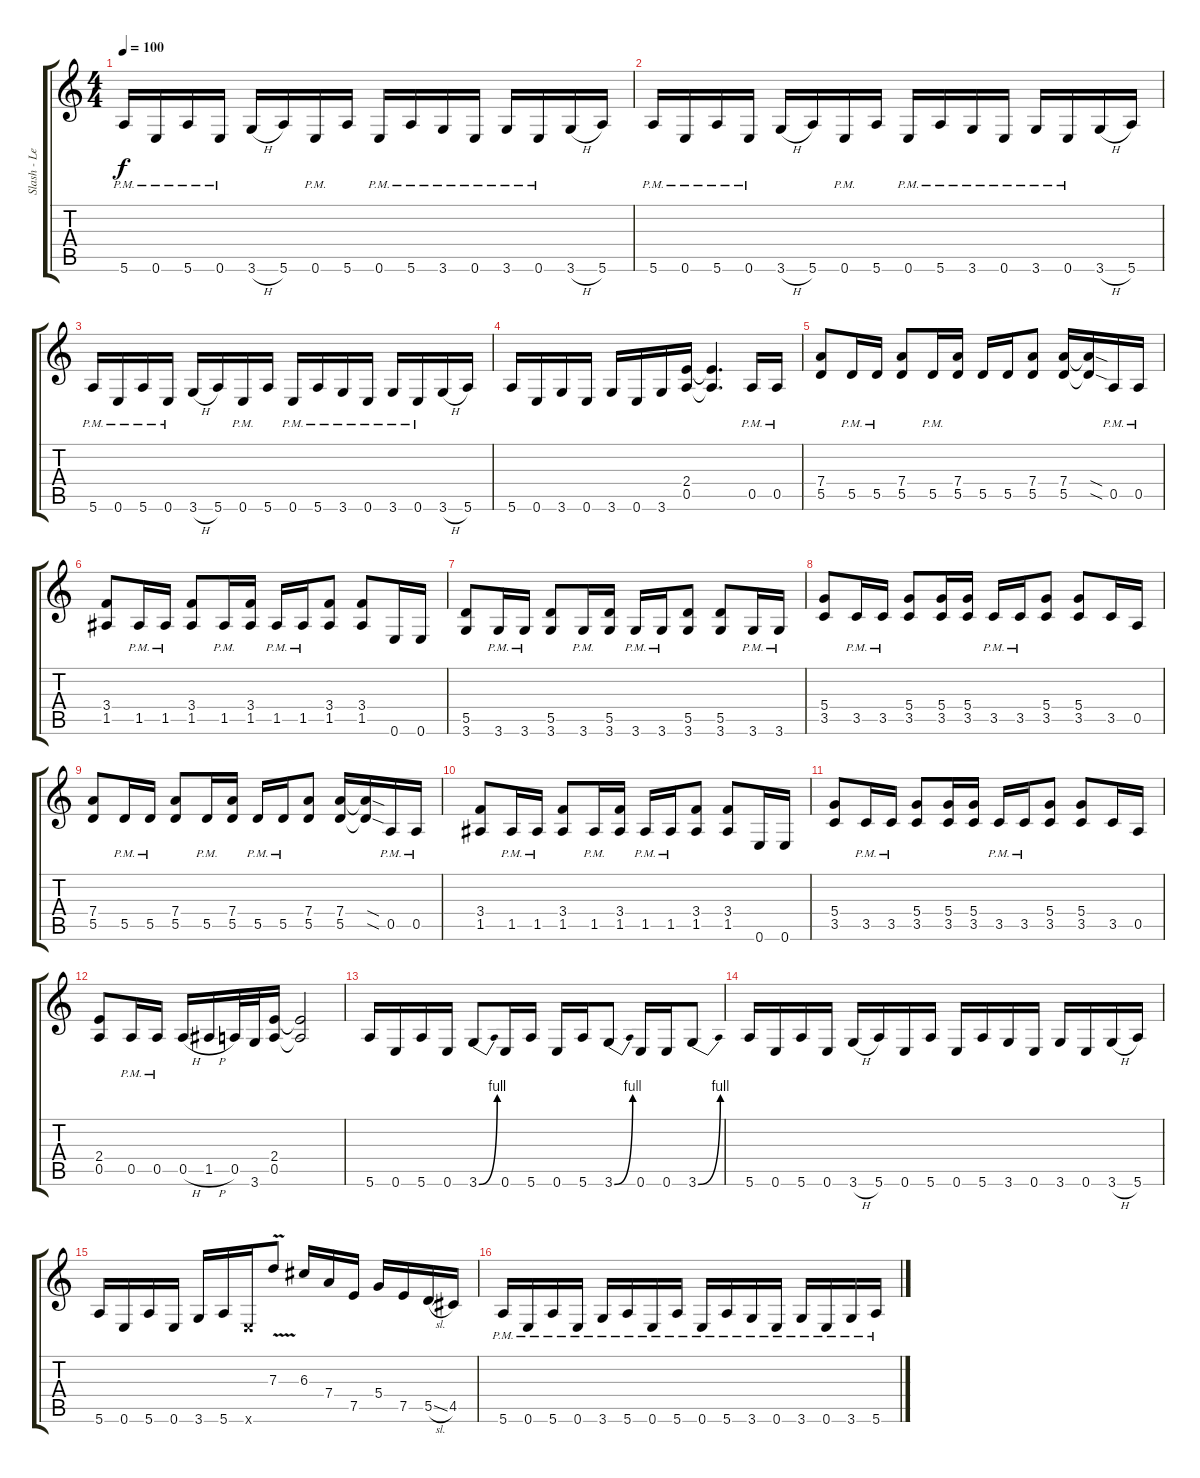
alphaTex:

\track ("Slash - Lead Guitar" "Slash - Le") {instrument acousticguitarsteel}
\staff {score tabs}
\tuning (E4 B3 G3 D3 A2 E2) {hide}
\ts (4 4)
\tempo 100
\clef g2
\ks c
5.6{pm}.16{dy f} 0.6{pm}.16 5.6{pm}.16 0.6{pm}.16 3.6{h}.16 5.6.16 0.6{pm}.16 5.6.16 0.6{pm}.16 5.6{pm}.16 3.6{pm}.16 0.6{pm}.16 3.6{pm}.16 0.6{pm}.16 3.6{h}.16 5.6.16 |
5.6{pm}.16 0.6{pm}.16 5.6{pm}.16 0.6{pm}.16 3.6{h}.16 5.6.16 0.6{pm}.16 5.6.16 0.6{pm}.16 5.6{pm}.16 3.6{pm}.16 0.6{pm}.16 3.6{pm}.16 0.6{pm}.16 3.6{h}.16 5.6.16 |
5.6{pm}.16 0.6{pm}.16 5.6{pm}.16 0.6{pm}.16 3.6{h}.16 5.6.16 0.6{pm}.16 5.6.16 0.6{pm}.16 5.6{pm}.16 3.6{pm}.16 0.6{pm}.16 3.6{pm}.16 0.6{pm}.16 3.6{h}.16 5.6.16 |
5.6.16 0.6.16 3.6.16 0.6.16 3.6.16 0.6.16 3.6.16 (2.4 0.5).16 (2.4{t} 0.5{t}).4{d} 0.5{pm}.16 0.5{pm}.16 |
(7.4 5.5).8 5.5{pm}.16 5.5{pm}.16 (7.4 5.5).8 5.5{pm}.16 (7.4 5.5).16 5.5.16 5.5.16 (7.4 5.5).8 (7.4 5.5).16 (7.4{sod t} 5.5{sod t}).16 0.5{pm}.16 0.5{pm}.16 |
(3.4 1.5).8 1.5{pm}.16 1.5{pm}.16 (3.4 1.5).8 1.5{pm}.16 (3.4 1.5).16 1.5{pm}.16 1.5{pm}.16 (3.4 1.5).8 (3.4 1.5).8 0.6.16 0.6.16 |
(5.5 3.6).8 3.6{pm}.16 3.6{pm}.16 (5.5 3.6).8 3.6{pm}.16 (5.5 3.6).16 3.6{pm}.16 3.6{pm}.16 (5.5 3.6).8 (5.5 3.6).8 3.6{pm}.16 3.6{pm}.16 |
(5.4 3.5).8 3.5{pm}.16 3.5{pm}.16 (5.4 3.5).8 (5.4 3.5).16 (5.4 3.5).16 3.5{pm}.16 3.5{pm}.16 (5.4 3.5).8 (5.4 3.5).8 3.5.16 0.5.16 |
(7.4 5.5).8 5.5{pm}.16 5.5{pm}.16 (7.4 5.5).8 5.5{pm}.16 (7.4 5.5).16 5.5{pm}.16 5.5{pm}.16 (7.4 5.5).8 (7.4 5.5).16 (7.4{sod t} 5.5{sod t}).16 0.5{pm}.16 0.5{pm}.16 |
(3.4 1.5).8 1.5{pm}.16 1.5{pm}.16 (3.4 1.5).8 1.5{pm}.16 (3.4 1.5).16 1.5{pm}.16 1.5{pm}.16 (3.4 1.5).8 (3.4 1.5).8 0.6.16 0.6.16 |
(5.4 3.5).8 3.5{pm}.16 3.5{pm}.16 (5.4 3.5).8 (5.4 3.5).16 (5.4 3.5).16 3.5{pm}.16 3.5{pm}.16 (5.4 3.5).8 (5.4 3.5).8 3.5.16 0.5.16 |
(2.4 0.5).8 0.5{pm}.16 0.5{pm}.16 0.5{h}.16 1.5{h}.16 0.5.32 3.6.32 (2.4 0.5).16 (2.4{t} 0.5{t}).2 |
5.6.16 0.6.16 5.6.16 0.6.16 3.6{be (bend 0 0 60 4)}.8 0.6.16 5.6.16 0.6.16 5.6.16 3.6{be (bend 0 0 60 4)}.8 0.6.16 0.6.16 3.6{be (bend 0 0 60 4)}.8 |
5.6.16 0.6.16 5.6.16 0.6.16 3.6{h}.16 5.6.16 0.6.16 5.6.16 0.6.16 5.6.16 3.6.16 0.6.16 3.6.16 0.6.16 3.6{h}.16 5.6.16 |
5.6.16 0.6.16 5.6.16 0.6.16 3.6.16 5.6.16 0.6{x}.16 7.3{v}.8 6.3.16 7.4.16 7.5.16 5.4.16 7.5.16 5.5{sl}.16 4.5.16 |
5.6{pm}.16 0.6{pm}.16 5.6{pm}.16 0.6{pm}.16 3.6{pm}.16 5.6{pm}.16 0.6{pm}.16 5.6{pm}.16 0.6{pm}.16 5.6{pm}.16 3.6{pm}.16 0.6{pm}.16 3.6{pm}.16 0.6{pm}.16 3.6{pm}.16 5.6{pm}.16
